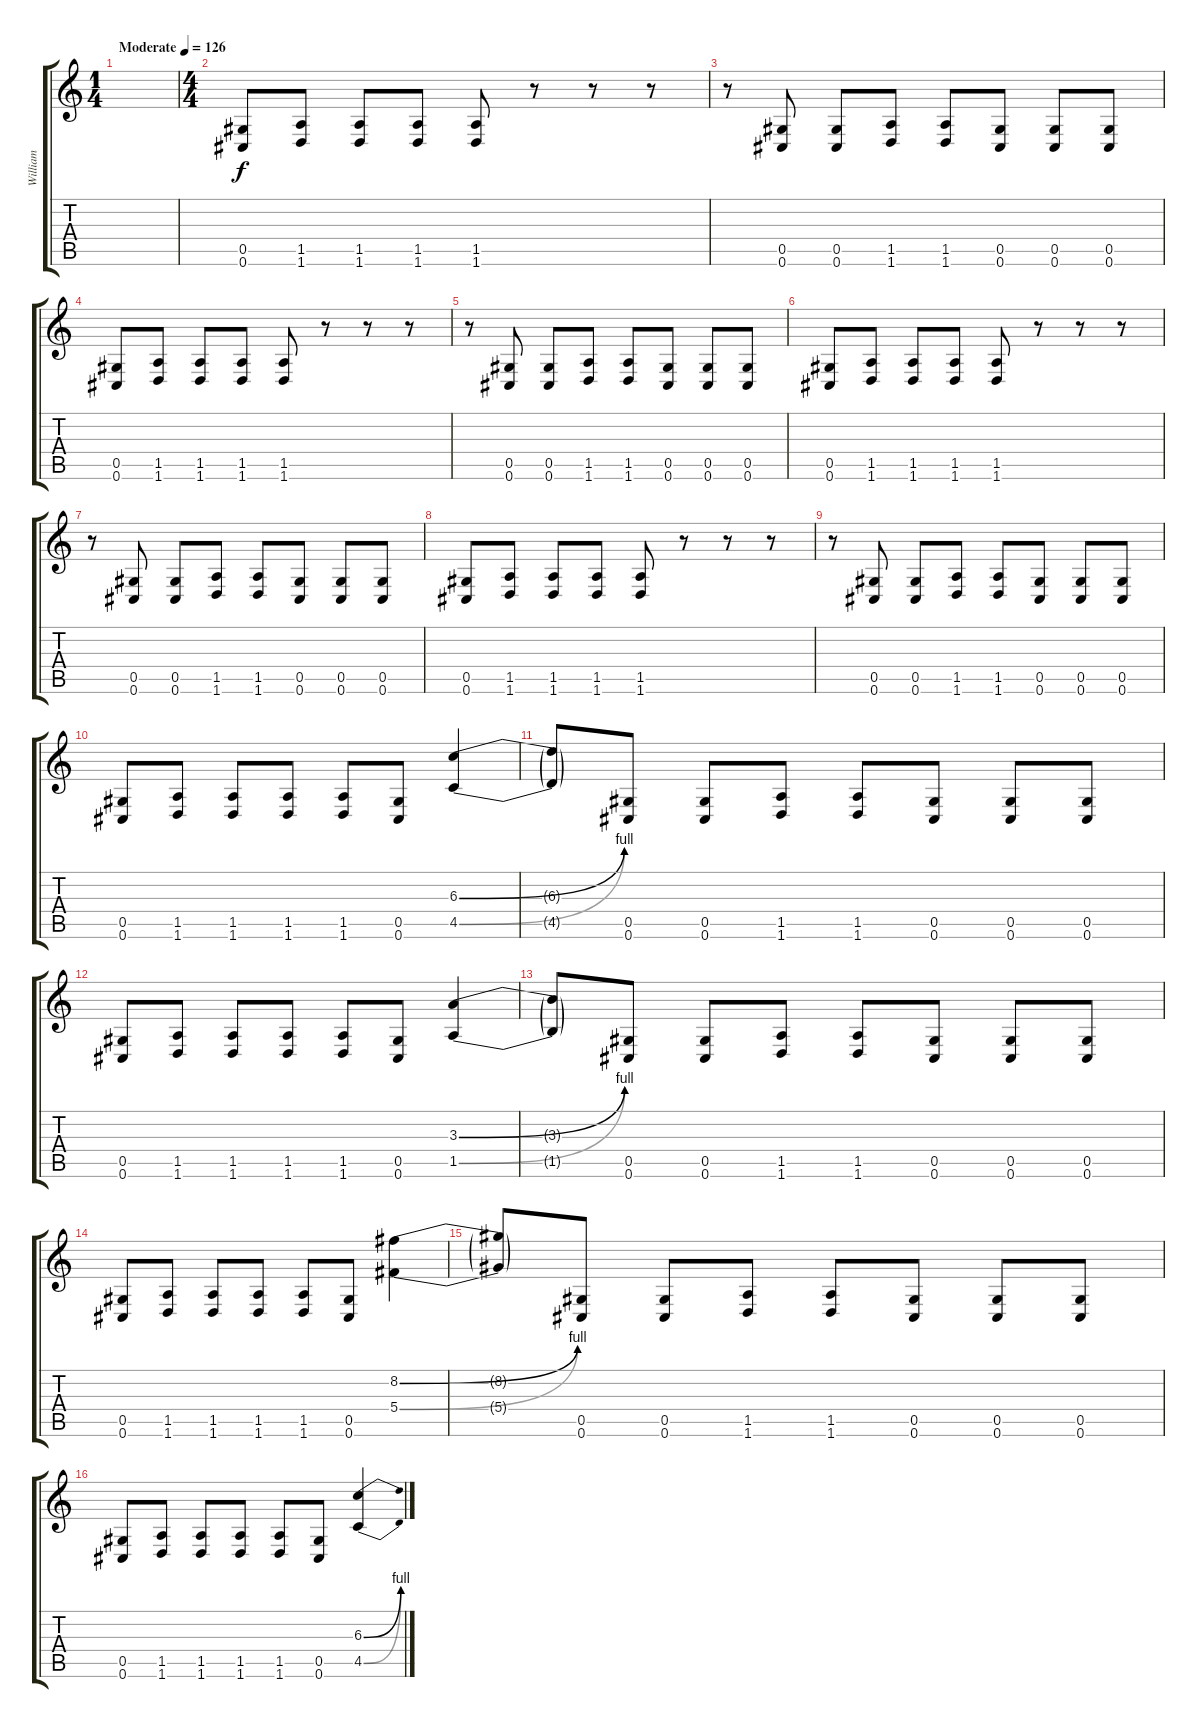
\track ("William" "William") {instrument distortionguitar}
\staff {score tabs}
\tuning (Eb4 Bb3 Gb3 Db3 Ab2 Db2) {hide}
\ts (1 4)
\tempo (126 "Moderate")
\clef g2
\ks c
|
\ts (4 4)
(0.5 0.6).8 (1.5 1.6).8 (1.5 1.6).8 (1.5 1.6).8 (1.5 1.6).8 r.8 r.8 r.8 |
r.8 (0.5 0.6).8 (0.5 0.6).8 (1.5 1.6).8 (1.5 1.6).8 (0.5 0.6).8 (0.5 0.6).8 (0.5 0.6).8 |
(0.5 0.6).8 (1.5 1.6).8 (1.5 1.6).8 (1.5 1.6).8 (1.5 1.6).8 r.8 r.8 r.8 |
r.8 (0.5 0.6).8 (0.5 0.6).8 (1.5 1.6).8 (1.5 1.6).8 (0.5 0.6).8 (0.5 0.6).8 (0.5 0.6).8 |
(0.5 0.6).8 (1.5 1.6).8 (1.5 1.6).8 (1.5 1.6).8 (1.5 1.6).8 r.8 r.8 r.8 |
r.8 (0.5 0.6).8 (0.5 0.6).8 (1.5 1.6).8 (1.5 1.6).8 (0.5 0.6).8 (0.5 0.6).8 (0.5 0.6).8 |
(0.5 0.6).8 (1.5 1.6).8 (1.5 1.6).8 (1.5 1.6).8 (1.5 1.6).8 r.8 r.8 r.8 |
r.8 (0.5 0.6).8 (0.5 0.6).8 (1.5 1.6).8 (1.5 1.6).8 (0.5 0.6).8 (0.5 0.6).8 (0.5 0.6).8 |
(0.5 0.6).8 (1.5 1.6).8 (1.5 1.6).8 (1.5 1.6).8 (1.5 1.6).8 (0.5 0.6).8 (6.3{be (bend 0 0 60 4)} 4.5{be (bend 0 0 60 4)}).4 |
(6.3{t} 4.5{t}).8 (0.5 0.6).8 (0.5 0.6).8 (1.5 1.6).8 (1.5 1.6).8 (0.5 0.6).8 (0.5 0.6).8 (0.5 0.6).8 |
(0.5 0.6).8 (1.5 1.6).8 (1.5 1.6).8 (1.5 1.6).8 (1.5 1.6).8 (0.5 0.6).8 (3.3{be (bend 0 0 60 4)} 1.5{be (bend 0 0 60 4)}).4 |
(3.3{t} 1.5{t}).8 (0.5 0.6).8 (0.5 0.6).8 (1.5 1.6).8 (1.5 1.6).8 (0.5 0.6).8 (0.5 0.6).8 (0.5 0.6).8 |
(0.5 0.6).8 (1.5 1.6).8 (1.5 1.6).8 (1.5 1.6).8 (1.5 1.6).8 (0.5 0.6).8 (8.2{be (bend 0 0 60 4)} 5.4{be (bend 0 0 60 4)}).4 |
(8.2{t} 5.4{t}).8 (0.5 0.6).8 (0.5 0.6).8 (1.5 1.6).8 (1.5 1.6).8 (0.5 0.6).8 (0.5 0.6).8 (0.5 0.6).8 |
(0.5 0.6).8 (1.5 1.6).8 (1.5 1.6).8 (1.5 1.6).8 (1.5 1.6).8 (0.5 0.6).8 (6.3{be (bend 0 0 60 4)} 4.5{be (bend 0 0 60 4)}).4
